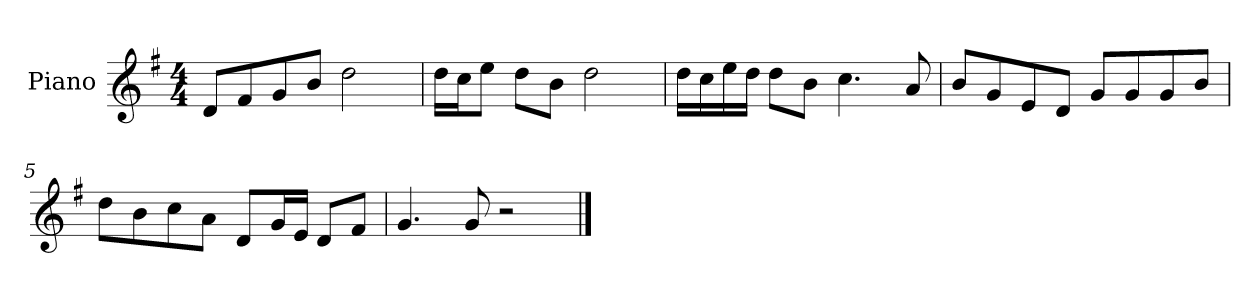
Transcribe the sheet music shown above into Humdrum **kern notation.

**kern
*part1
*staff1
*I"Piano
*I'P-no
*clefG2
*k[f#]
*M4/4
*MM90
=1
8d/L
8f#/
8g/
8b/J
2dd\
=2
16dd\LL
16cc\J
8ee\J
8dd\L
8b\J
2dd\
=3
16dd\LL
16cc\
16ee\
16dd\JJ
8dd\L
8b\J
4.cc\
8a/
=4
8b/L
8g/
8e/
8d/J
8g/L
8g/
8g/
8b/J
=5
8dd\L
8b\
8cc\
8a\J
8d/L
16g/L
16e/JJ
8d/L
8f#/J
!!LO:LB:g=z
=6
4.g/
8g/
2r
==
*-
